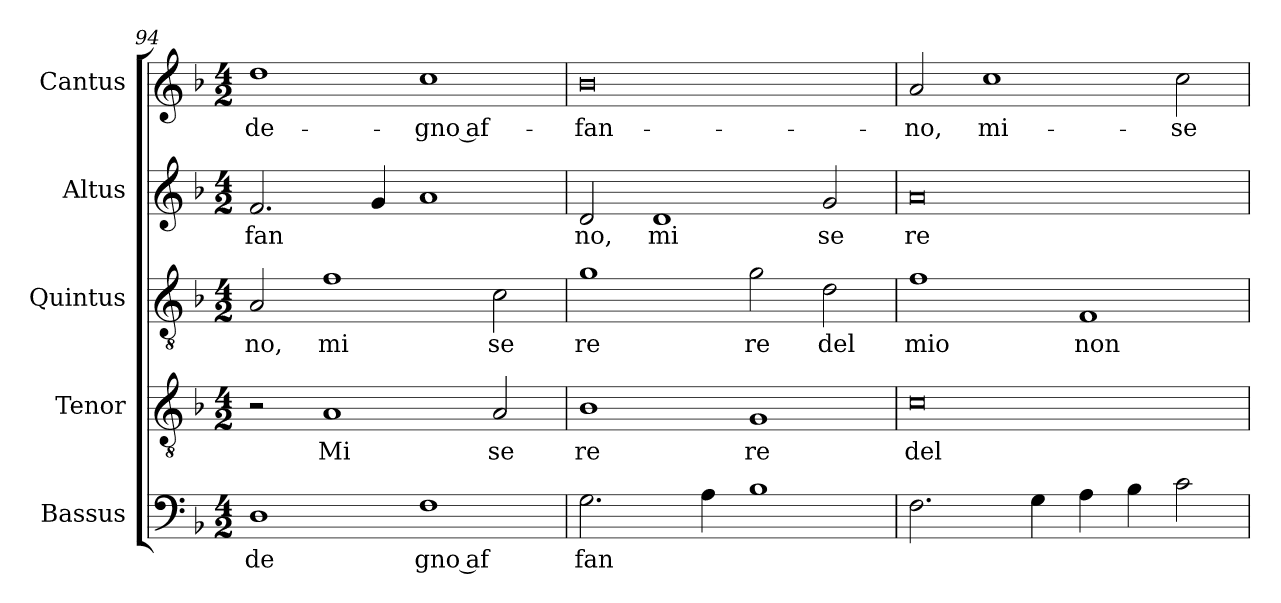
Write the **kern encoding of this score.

**kern	**text	**kern	**text	**kern	**text	**kern	**text	**kern	**text
*part5	*part5	*part4	*part4	*part3	*part3	*part2	*part2	*part1	*part1
*staff5	*staff5	*staff4	*staff4	*staff3	*staff3	*staff2	*staff2	*staff1	*staff1
*I"Bassus	*	*I"Tenor	*	*I"Quintus	*	*I"Altus	*	*I"Cantus	*
*I'Bassus	*	*I'Tenor	*	*I'Quintus	*	*I'Altus	*	*I'Cantus	*
*clefF4	*	*clefGv2	*	*clefGv2	*	*clefG2	*	*clefG2	*
*k[b-]	*	*k[b-]	*	*k[b-]	*	*k[b-]	*	*k[b-]	*
*F:	*	*F:	*	*F:	*	*F:	*	*F:	*
*M4/2	*	*M4/2	*	*M4/2	*	*M4/2	*	*M4/2	*
=94	=94	=94	=94	=94	=94	=94	=94	=94	=94
!	!LO:LY:b:cj	!	!	!	!LO:LY:b:cj	!	!LO:LY:b	!	!LO:LY:b:cj
1D	de	2r	.	2A/	no,	2.f/	fan	1dd	de-
!	!	!	!LO:LY:b:cj	!	!LO:LY:b:cj	!	!	!	!
.	.	1A	Mi	1f	mi	.	.	.	.
.	.	.	.	.	.	4g/	.	.	.
!	!LO:LY:b:rj	!	!	!	!	!	!	!	!LO:LY:b:rj
1F	gno af	.	.	.	.	1a	.	1cc	-gno af-
!	!	!	!LO:LY:b:cj	!	!LO:LY:b:cj	!	!	!	!
.	.	2A/	se	2c\	se	.	.	.	.
=95	=95	=95	=95	=95	=95	=95	=95	=95	=95
!	!LO:LY:b	!	!LO:LY:b:cj	!	!LO:LY:b:cj	!	!LO:LY:b:cj	!	!LO:LY:b:cj
2.G\	fan	1B-	re	1g	re	2d/	no,	0b-	-fan-
!	!	!	!	!	!	!	!LO:LY:b:cj	!	!
.	.	.	.	.	.	1d	mi	.	.
4A\	.	.	.	.	.	.	.	.	.
!	!	!	!LO:LY:b:cj	!	!LO:LY:b:cj	!	!	!	!
1B-	.	1G	re	2g\	re	.	.	.	.
!	!	!	!	!	!LO:LY:b:cj	!	!LO:LY:b:cj	!	!
.	.	.	.	2d\	del	2g/	se	.	.
=96	=96	=96	=96	=96	=96	=96	=96	=96	=96
!	!	!	!LO:LY:b:cj	!	!LO:LY:b:cj	!	!LO:LY:b:cj	!	!LO:LY:b:cj
2.F\	.	0c	del	1f	mio	0a	re	2a/	-no,
!	!	!	!	!	!	!	!	!	!LO:LY:b:cj
.	.	.	.	.	.	.	.	1cc	mi-
4G\	.	.	.	.	.	.	.	.	.
!	!	!	!	!	!LO:LY:b:cj	!	!	!	!
4A\	.	.	.	1F	non	.	.	.	.
4B-\	.	.	.	.	.	.	.	.	.
!	!	!	!	!	!	!	!	!	!LO:LY:b:cj
2c\	.	.	.	.	.	.	.	2cc\	-se-
=	=	=	=	=	=	=	=	=	=
*-	*-	*-	*-	*-	*-	*-	*-	*-	*-
